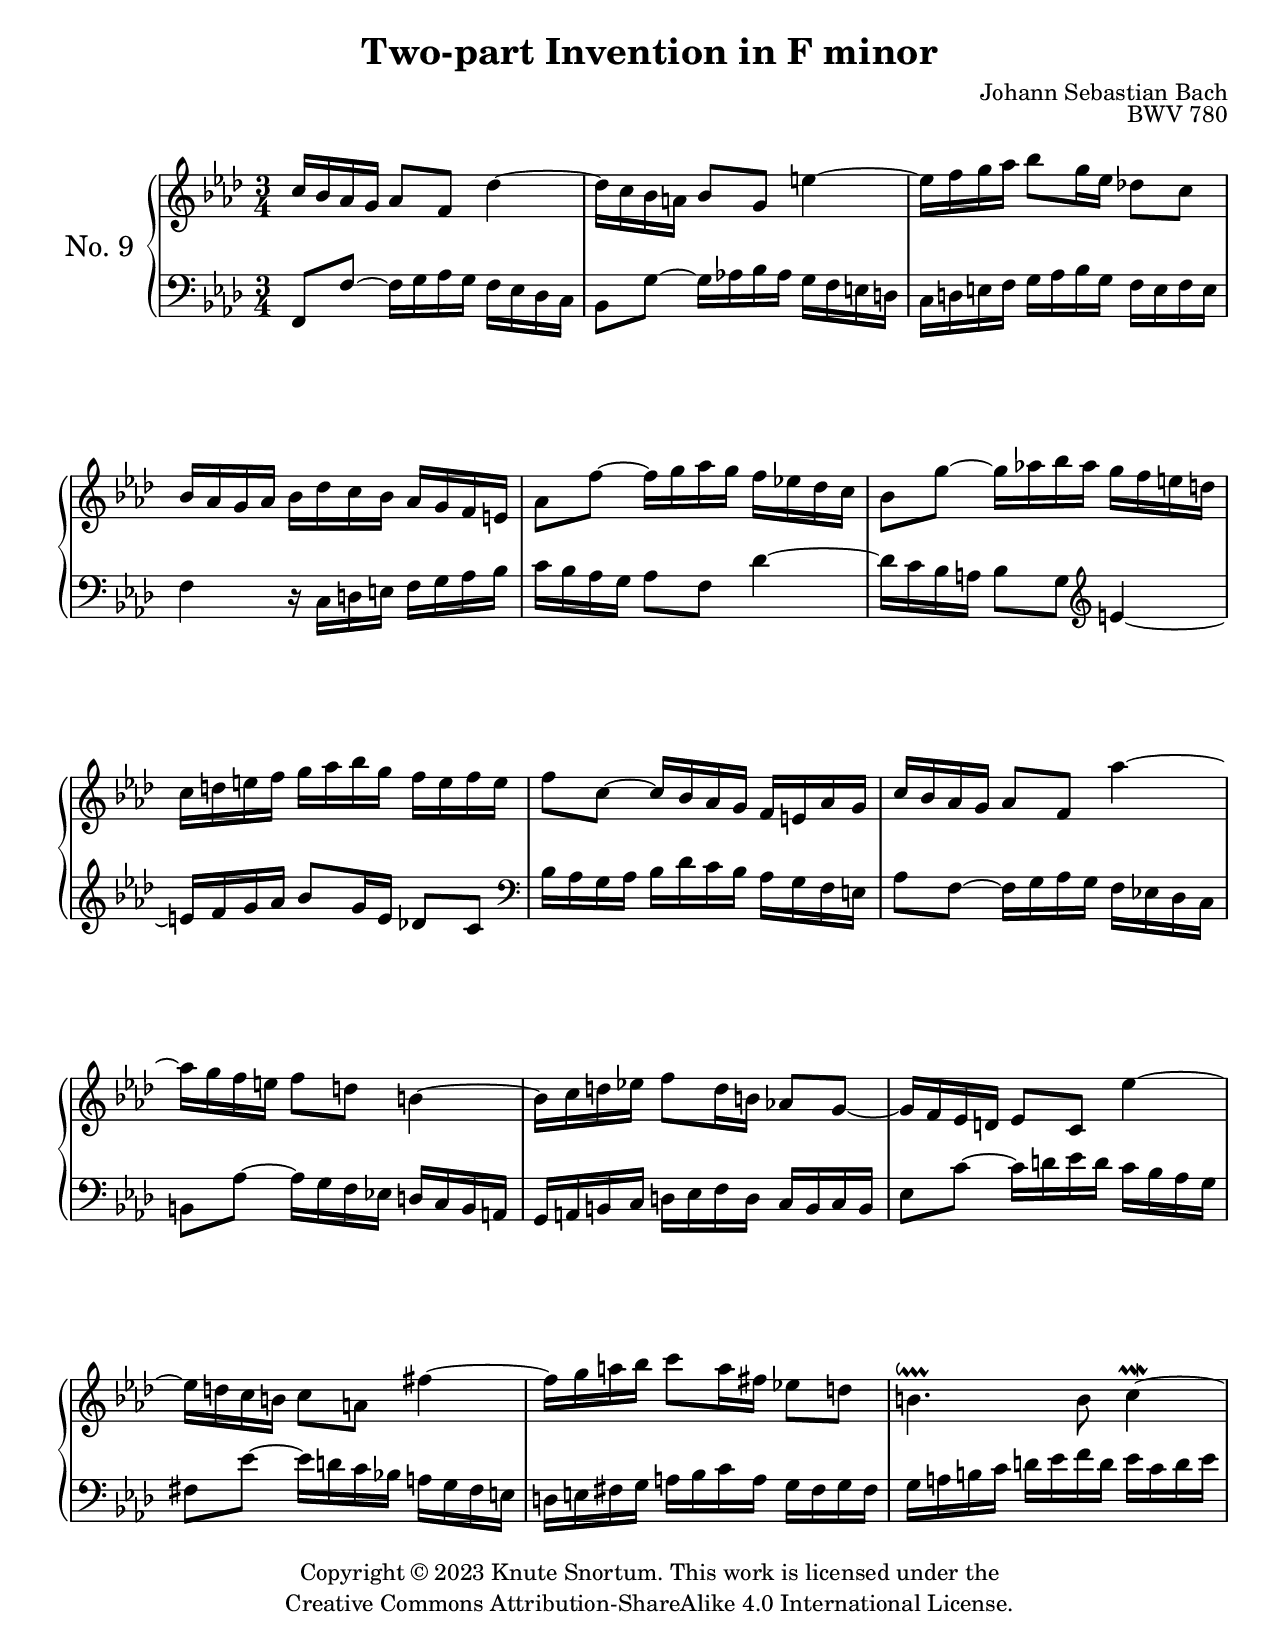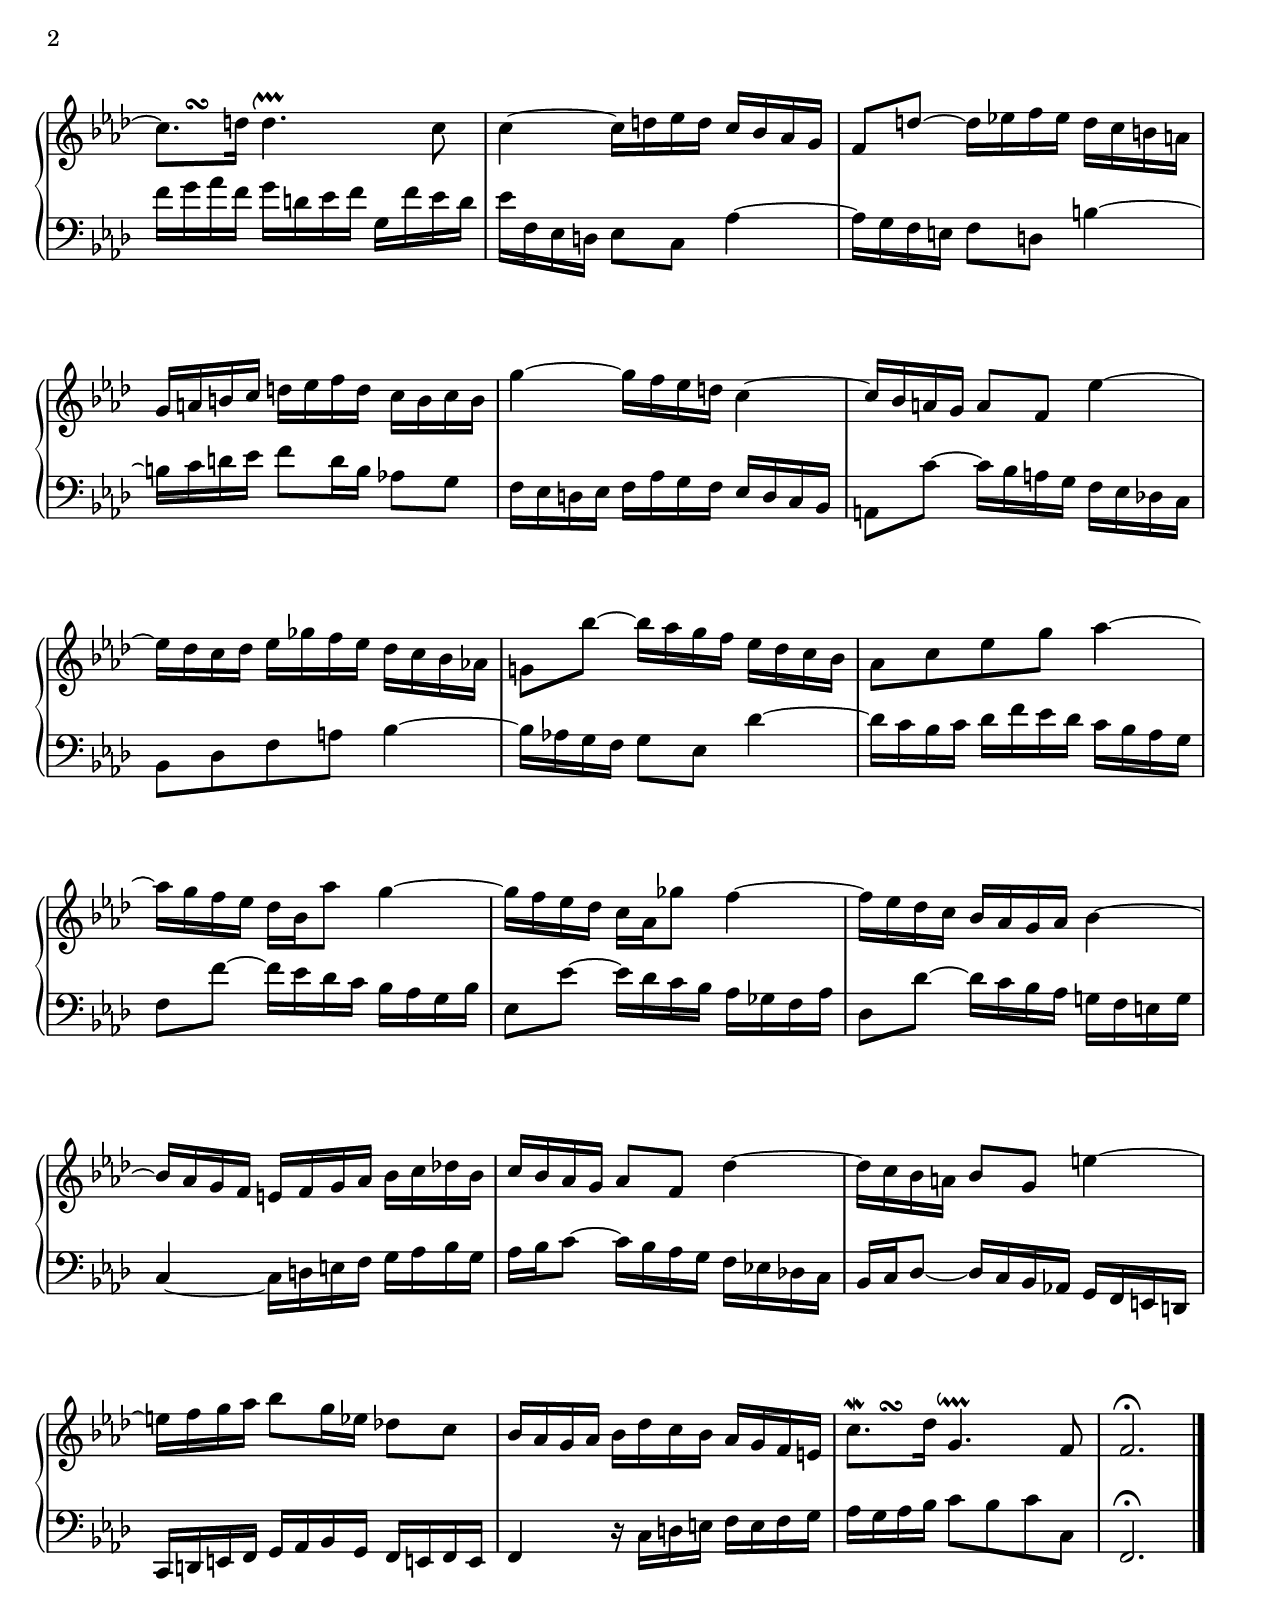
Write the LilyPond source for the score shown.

\version "2.24.0"
\language "english"

\include "includes/header-paper.ily"
%...+....1....+....2....+....3....+....4....+....5....+....6....+....7....+....

\version "2.24.0"
\language "english"

global = {
  \time 3/4
  \key f \minor
  \accidentalStyle piano
}

rightHand = \relative c'' {
  \global
  c16 bf af g  af8 f df'4~ |
  df16 c bf a  bf8 g  e'4~ |
  e16 f g af  bf8 g16 \once \omit Accidental e  df8 c |
  bf16 af g af  bf df c bf  af g f e |
  af8 f'~ f16 g af g  f ef! df c |
  bf8 g'~ g16 af bf af  g f e d |
  c16 d e f  g af bf g  f e f e |
  f8 c~ c16 bf af g  f e af g |
  
  \barNumberCheck 9
  c16 bf af g  af8 f af'4~ |
  af16 g f e  f8 d b4~ |
  b16 c d ef  f8 d16 b af8 g~ |
  g16 f ef d  ef8 c ef'4~ |
  ef16 d c b  c8 a fs'4~ |
  fs16 g a bf  c8 a16 fs  ef8 d |
  \tag layout {
    b4.\downprall b8 c4~\prallmordent |
    \after 16. \turn c8. d16 d4.\upprall c8 |
  }
  \tag midi {
    c32 b af b c b \tuplet 3/2 { c32 b c } b8 b c32 d c d c b c16~ |
    c32 d c b c16 d c32 d ef d ef d \tuplet 3/2 { ef32 d ef } d8 c |
  }
  
  \barNumberCheck 17
  c4~ c16 d ef d  c bf af g |
  f8 d'~ d16 ef f ef  d c b a |
  g16 a b c  d ef f d  c b c b |
  g'4~ g16 f ef d  c4~ |
  c16 bf a g  a8 f ef'4~ |
  ef16 df c df  ef gf f ef  df c bf af |
  g!8 bf'~ bf16 af \once \omit Accidental g f  ef df c bf |
  af8 c ef g af4~ |
  
  \barNumberCheck 25
  af16 g f ef  df bf af'8  g4~ |
  g16 f ef df  c af gf'8  f4~ |
  f16 ef df c  bf af g af  bf4~ |
  bf16 af g f  e f g af  bf c df bf |
  c16 bf af g  af8 f  df'4~ |
  df16 c bf a  bf8 g  e'4~ |
  e16 f g af  bf8 g16 ef  df8 c |
  bf16 af g af  bf df c bf  af g f e |
  \tag layout { \after 8*7/8 \turn c'8.\mordent df16 g,4.\downprall f8 | }
  \tag midi { 
    \tuplet 3/2 { c'32 bf c df c bf } c16 df af32 g f g 
      \tuplet 5/4 { af g af g af } g8. f16 | 
  }
  f2.\fermata |
  \bar "|."
}

leftHand = \relative f, {
  \clef bass
  \global
  f8 f'~ f16 g af g  f ef df c |
  bf8 g'~ g16 af bf af  g f e d |
  c16 d e f  g af bf g  f e f e |
  f4 r16 c d e  f g af bf |
  c16 bf af g  af8 f df'4~ |
  df16 c bf a  bf8 g \clef treble e'4~ |
  e16 f g af  bf8 g16 \once \omit Accidental e  df8 c |
  \clef bass bf16 af g af  bf df c bf  af g f e |
  
  \barNumberCheck 9
  af8 f~ f16 g af g  f ef df c |
  b8 af'~ af16 g f ef  d c b a |
  g16 a b c  d ef f d  c b c b |
  ef8 c'~ c16 d ef d  c bf af g |
  fs8 ef'~ ef16 d c bf  a g fs e |
  d16 e fs g  a bf c a  g fs g fs |
  g16 a b c  d ef f d  ef c d ef |
  f16 g af f  g d ef f  g, f' ef d |
  
  \barNumberCheck 17
  ef16 f, ef d  ef8 c af'4~ |
  af16 g f e  f8 d b'4~  |
  b16 c d ef  f8 d16 \once \omit Accidental b  af8 g |
  f16 ef d ef  f af g f  ef d c bf |
  a8 c'~ c16 bf a g  f ef df c |
  bf8 df f a bf4~ |
  bf16 af g f  g8 ef df'4~ |
  df16 c bf c  df f ef df  c bf af g |
  
  \barNumberCheck 25
  f8 f'~ f16 ef df c  bf af g bf |
  ef,8 ef'~ ef16 df c bf  af gf f af |
  df,8 df'~ df16 c bf af  g f e g |
  c,4~ c16 d e f  g af bf g |
  af16 bf c8~ c16 bf af g  f ef df c |
  bf16 c df8~ df16 c bf af  g f e d |
  c16 d e f  g af bf g  f e f e |
  f4 r16 c' d e  f e f g |
  af16 g af bf  c8 bf c c, |
  f,2.\fermata |
}

inventionNineMusic = \score { 
  \header {
    opus = "BWV 780"
  }
  \keepWithTag layout
  \new PianoStaff \with { 
    instrumentName = \markup \huge "No. 9"
  } <<
    \new Staff = "upper" \rightHand
    \new Staff = "lower" \leftHand
  >>
  \layout {}
}

%\include "articulate.ly"

inventionNineMidi = \book {
  \bookOutputName "invention-no9-F-min"
  \score { 
    %\articulate {
      \keepWithTag midi
      <<
        \new Staff = "upper" \rightHand
        \new Staff = "lower" \leftHand
      >>
    %}
    \midi {
      \tempo 4 = 72
    }
  }
}


\header {
  title = "Two-part Invention in F minor"
  composer = "Johann Sebastian Bach"
}

\inventionNineMusic
\inventionNineMidi
